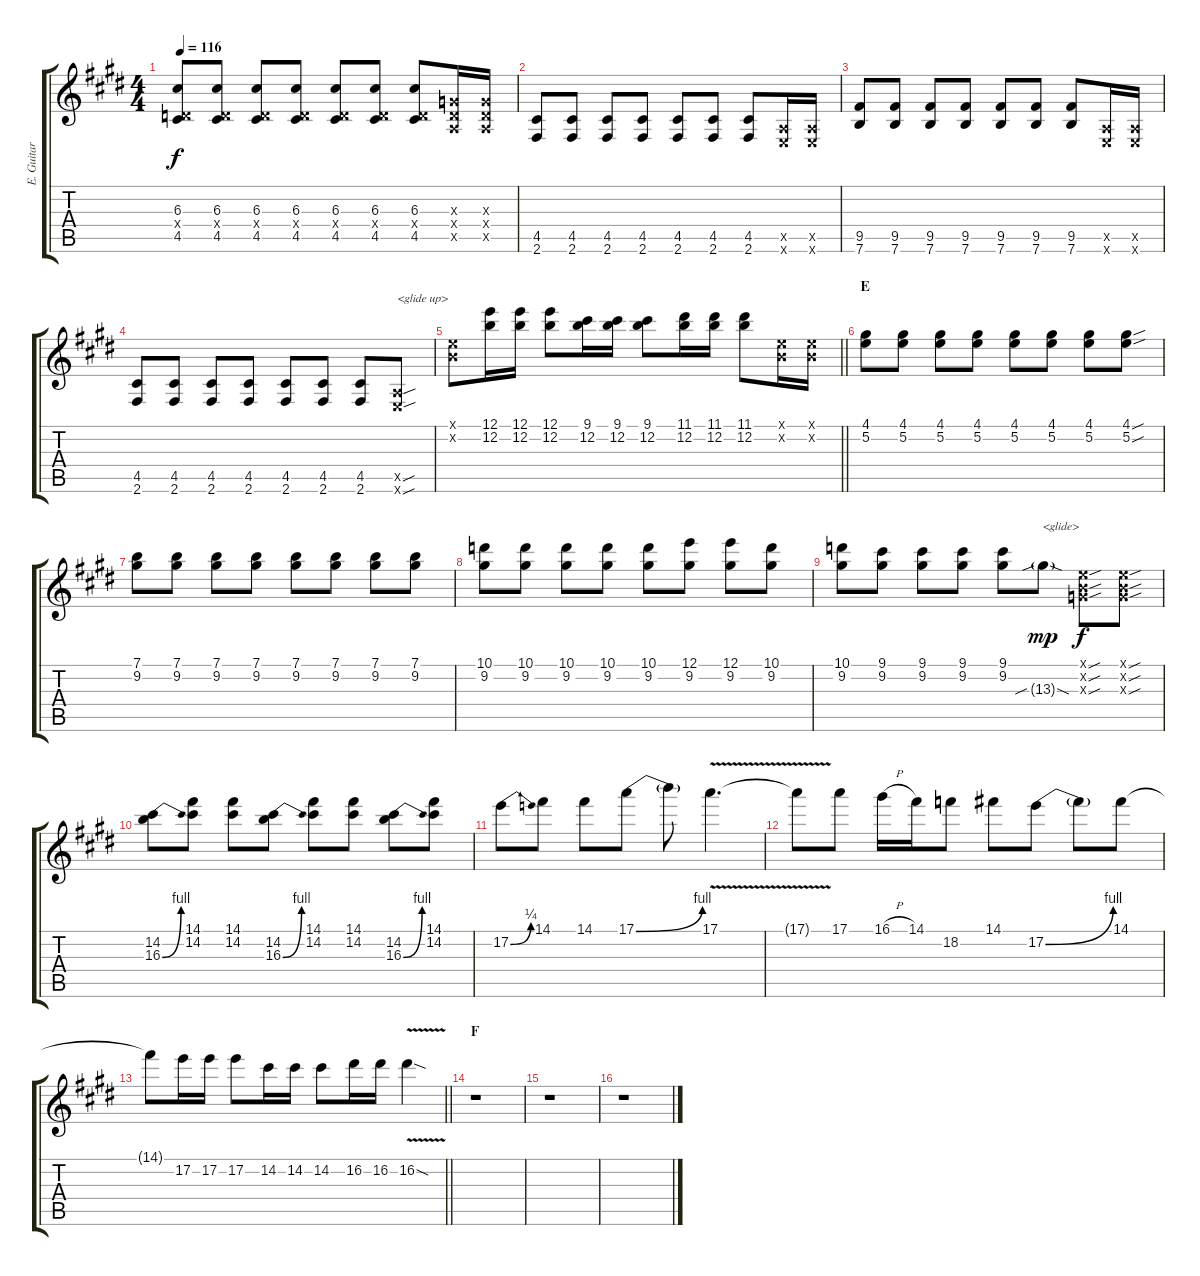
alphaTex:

\track ("E. Guitar I" "E. Guitar ") {instrument overdrivenguitar}
\staff {score tabs}
\tuning (E4 B3 G3 D3 A2 E2) {hide}
\ts (4 4)
\tempo 116
\clef g2
\ks e
(6.3 0.4{x} 4.5).8{dy f} (6.3 0.4{x} 4.5).8 (6.3 0.4{x} 4.5).8 (6.3 0.4{x} 4.5).8 (6.3 0.4{x} 4.5).8 (6.3 0.4{x} 4.5).8 (6.3 0.4{x} 4.5).8 (0.3{x} 0.4{x} 0.5{x}).16 (0.3{x} 0.4{x} 0.5{x}).16 |
(4.5 2.6).8 (4.5 2.6).8 (4.5 2.6).8 (4.5 2.6).8 (4.5 2.6).8 (4.5 2.6).8 (4.5 2.6).8 (0.5{x} 0.6{x}).16 (0.5{x} 0.6{x}).16 |
(9.5 7.6).8 (9.5 7.6).8 (9.5 7.6).8 (9.5 7.6).8 (9.5 7.6).8 (9.5 7.6).8 (9.5 7.6).8 (0.5{x} 0.6{x}).16 (0.5{x} 0.6{x}).16 |
(4.5 2.6).8 (4.5 2.6).8 (4.5 2.6).8 (4.5 2.6).8 (4.5 2.6).8 (4.5 2.6).8 (4.5 2.6).8 (0.5{sou x} 0.6{sou x}).8{txt "<glide up>"} |
\barLineRight lightlight
(0.1{x} 0.2{x}).8 (12.1 12.2).16 (12.1 12.2).16 (12.1 12.2).8 (9.1 12.2).16 (9.1 12.2).16 (9.1 12.2).8 (11.1 12.2).16 (11.1 12.2).16 (11.1 12.2).8 (0.1{x} 0.2{x}).16 (0.1{x} 0.2{x}).16 |
\section ("" "E")
(4.1 5.2).8 (4.1 5.2).8 (4.1 5.2).8 (4.1 5.2).8 (4.1 5.2).8 (4.1 5.2).8 (4.1 5.2).8 (4.1{sou} 5.2{sou}).8 |
(7.1 9.2).8 (7.1 9.2).8 (7.1 9.2).8 (7.1 9.2).8 (7.1 9.2).8 (7.1 9.2).8 (7.1 9.2).8 (7.1 9.2).8 |
(10.1 9.2).8 (10.1 9.2).8 (10.1 9.2).8 (10.1 9.2).8 (10.1 9.2).8 (12.1 9.2).8 (12.1 9.2).8 (10.1 9.2).8 |
(10.1 9.2).8 (9.1 9.2).8 (9.1 9.2).8 (9.1 9.2).8 (9.1 9.2).8 13.3{sib sod g}.8{txt "<glide>" dy mp} (0.1{sou x} 0.2{sou x} 0.3{sou x}).8{dy f} (0.1{sou x} 0.2{sou x} 0.3{sou x}).8 |
(14.2 16.3{be (bend 0 0 60 4)}).8 (14.1 14.2).8 (14.1 14.2).8 (14.2 16.3{be (bend 0 0 60 4)}).8 (14.1 14.2).8 (14.1 14.2).8 (14.2 16.3{be (bend 0 0 60 4)}).8 (14.1 14.2).8 |
17.2{be (bend 0 0 60 1)}.8 14.1.8 14.1.8 17.1{be (bend 0 0 60 4)}.8 17.1{t}.8 17.1{v}.4{d} |
17.1{t}.8 17.1.8 16.1{h}.16 14.1.16 18.2.8 14.1.8 17.2{be (bend 0 0 60 4)}.8 17.2{t}.8 14.1.8 |
\barLineRight lightlight
14.1{t}.8 17.2.16 17.2.16 17.2.8 14.2.16 14.2.16 14.2.8 16.2.16 16.2.16 16.2{v sod}.4 |
\section ("" "F")
r.1 |
r.1 |
r.1
